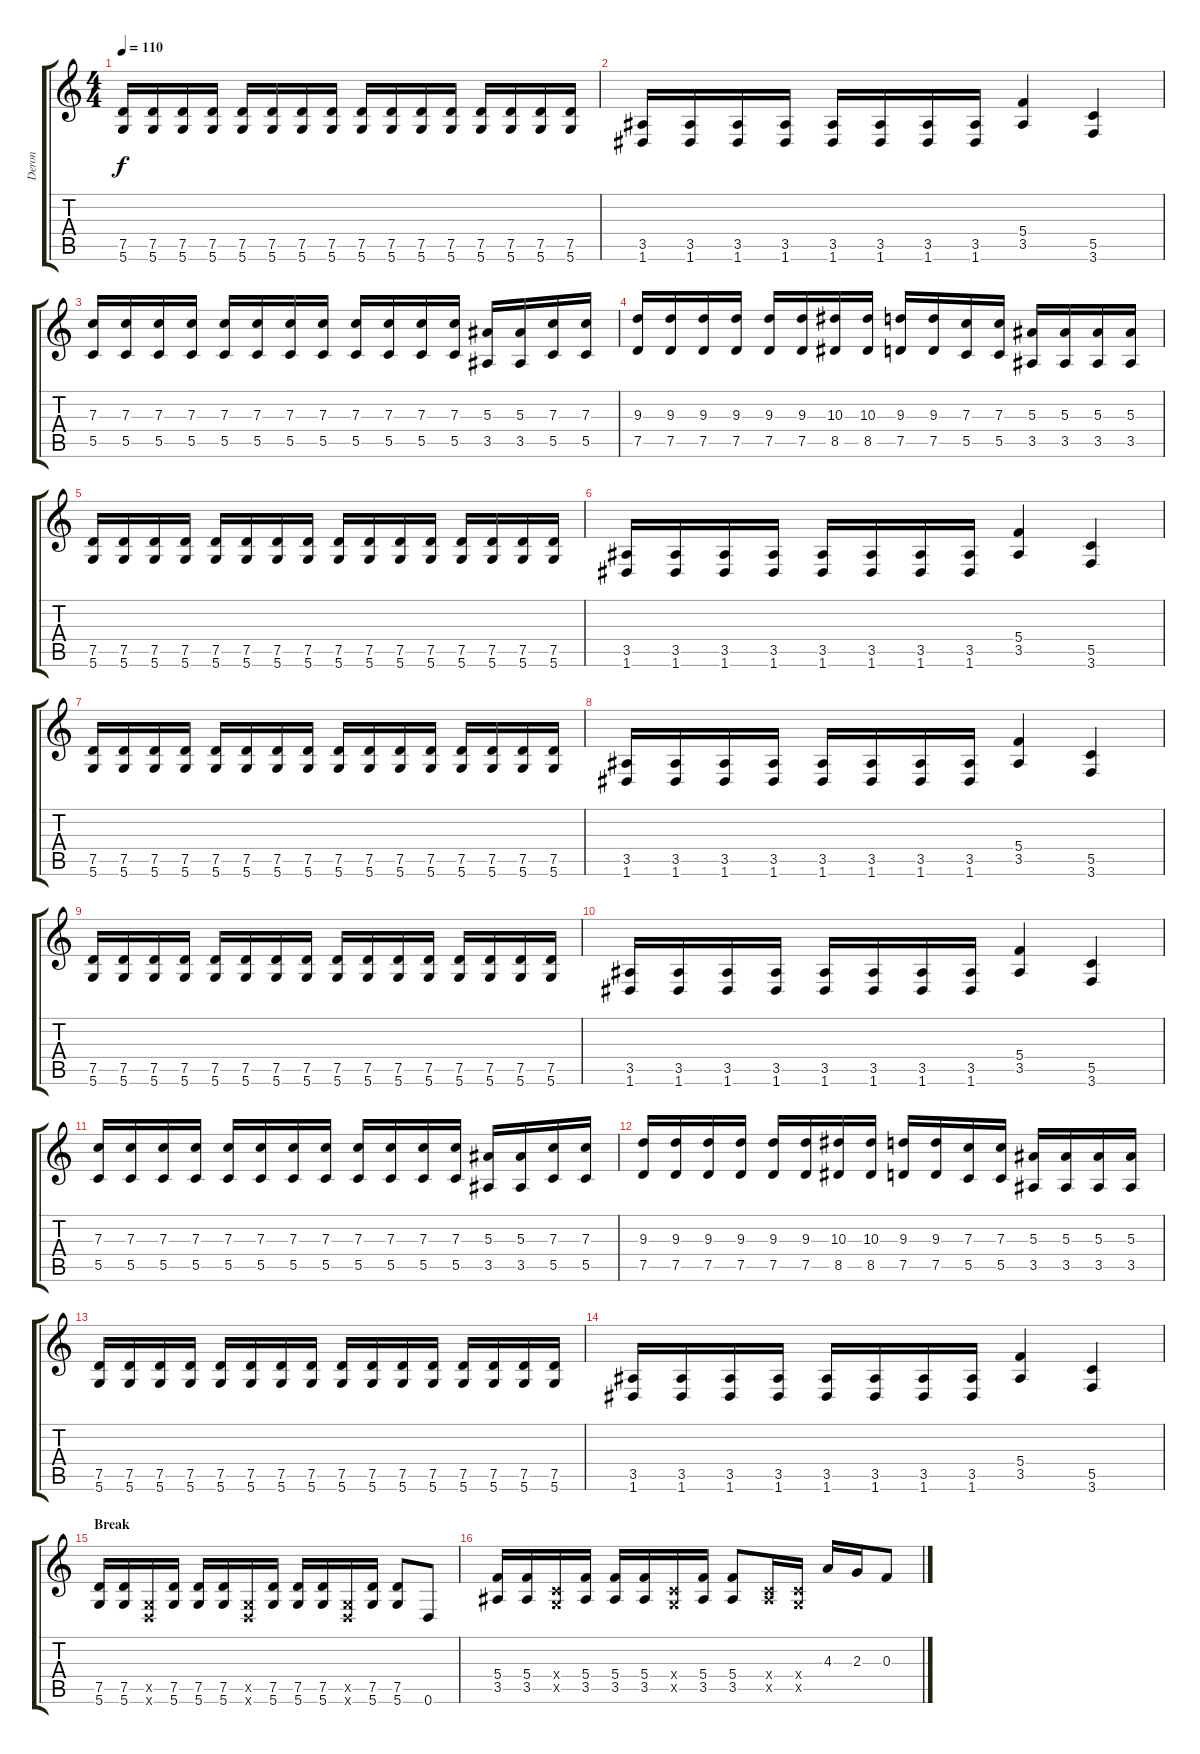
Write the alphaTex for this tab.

\track ("Deron" "Deron") {instrument distortionguitar}
\staff {score tabs}
\tuning (D4 A3 F3 C3 G2 D2) {hide}
\ts (4 4)
\tempo 110
\clef g2
\ks c
(7.5 5.6).16{dy f} (7.5 5.6).16 (7.5 5.6).16 (7.5 5.6).16 (7.5 5.6).16 (7.5 5.6).16 (7.5 5.6).16 (7.5 5.6).16 (7.5 5.6).16 (7.5 5.6).16 (7.5 5.6).16 (7.5 5.6).16 (7.5 5.6).16 (7.5 5.6).16 (7.5 5.6).16 (7.5 5.6).16 |
(3.5 1.6).16 (3.5 1.6).16 (3.5 1.6).16 (3.5 1.6).16 (3.5 1.6).16 (3.5 1.6).16 (3.5 1.6).16 (3.5 1.6).16 (5.4 3.5).4 (5.5 3.6).4 |
(7.3 5.5).16 (7.3 5.5).16 (7.3 5.5).16 (7.3 5.5).16 (7.3 5.5).16 (7.3 5.5).16 (7.3 5.5).16 (7.3 5.5).16 (7.3 5.5).16 (7.3 5.5).16 (7.3 5.5).16 (7.3 5.5).16 (5.3 3.5).16 (5.3 3.5).16 (7.3 5.5).16 (7.3 5.5).16 |
(9.3 7.5).16 (9.3 7.5).16 (9.3 7.5).16 (9.3 7.5).16 (9.3 7.5).16 (9.3 7.5).16 (10.3 8.5).16 (10.3 8.5).16 (9.3 7.5).16 (9.3 7.5).16 (7.3 5.5).16 (7.3 5.5).16 (5.3 3.5).16 (5.3 3.5).16 (5.3 3.5).16 (5.3 3.5).16 |
(7.5 5.6).16 (7.5 5.6).16 (7.5 5.6).16 (7.5 5.6).16 (7.5 5.6).16 (7.5 5.6).16 (7.5 5.6).16 (7.5 5.6).16 (7.5 5.6).16 (7.5 5.6).16 (7.5 5.6).16 (7.5 5.6).16 (7.5 5.6).16 (7.5 5.6).16 (7.5 5.6).16 (7.5 5.6).16 |
(3.5 1.6).16 (3.5 1.6).16 (3.5 1.6).16 (3.5 1.6).16 (3.5 1.6).16 (3.5 1.6).16 (3.5 1.6).16 (3.5 1.6).16 (5.4 3.5).4 (5.5 3.6).4 |
(7.5 5.6).16 (7.5 5.6).16 (7.5 5.6).16 (7.5 5.6).16 (7.5 5.6).16 (7.5 5.6).16 (7.5 5.6).16 (7.5 5.6).16 (7.5 5.6).16 (7.5 5.6).16 (7.5 5.6).16 (7.5 5.6).16 (7.5 5.6).16 (7.5 5.6).16 (7.5 5.6).16 (7.5 5.6).16 |
(3.5 1.6).16 (3.5 1.6).16 (3.5 1.6).16 (3.5 1.6).16 (3.5 1.6).16 (3.5 1.6).16 (3.5 1.6).16 (3.5 1.6).16 (5.4 3.5).4 (5.5 3.6).4 |
(7.5 5.6).16 (7.5 5.6).16 (7.5 5.6).16 (7.5 5.6).16 (7.5 5.6).16 (7.5 5.6).16 (7.5 5.6).16 (7.5 5.6).16 (7.5 5.6).16 (7.5 5.6).16 (7.5 5.6).16 (7.5 5.6).16 (7.5 5.6).16 (7.5 5.6).16 (7.5 5.6).16 (7.5 5.6).16 |
(3.5 1.6).16 (3.5 1.6).16 (3.5 1.6).16 (3.5 1.6).16 (3.5 1.6).16 (3.5 1.6).16 (3.5 1.6).16 (3.5 1.6).16 (5.4 3.5).4 (5.5 3.6).4 |
(7.3 5.5).16 (7.3 5.5).16 (7.3 5.5).16 (7.3 5.5).16 (7.3 5.5).16 (7.3 5.5).16 (7.3 5.5).16 (7.3 5.5).16 (7.3 5.5).16 (7.3 5.5).16 (7.3 5.5).16 (7.3 5.5).16 (5.3 3.5).16 (5.3 3.5).16 (7.3 5.5).16 (7.3 5.5).16 |
(9.3 7.5).16 (9.3 7.5).16 (9.3 7.5).16 (9.3 7.5).16 (9.3 7.5).16 (9.3 7.5).16 (10.3 8.5).16 (10.3 8.5).16 (9.3 7.5).16 (9.3 7.5).16 (7.3 5.5).16 (7.3 5.5).16 (5.3 3.5).16 (5.3 3.5).16 (5.3 3.5).16 (5.3 3.5).16 |
(7.5 5.6).16 (7.5 5.6).16 (7.5 5.6).16 (7.5 5.6).16 (7.5 5.6).16 (7.5 5.6).16 (7.5 5.6).16 (7.5 5.6).16 (7.5 5.6).16 (7.5 5.6).16 (7.5 5.6).16 (7.5 5.6).16 (7.5 5.6).16 (7.5 5.6).16 (7.5 5.6).16 (7.5 5.6).16 |
(3.5 1.6).16 (3.5 1.6).16 (3.5 1.6).16 (3.5 1.6).16 (3.5 1.6).16 (3.5 1.6).16 (3.5 1.6).16 (3.5 1.6).16 (5.4 3.5).4 (5.5 3.6).4 |
\section ("" "Break")
(7.5 5.6).16 (7.5 5.6).16 (0.5{x} 0.6{x}).16 (7.5 5.6).16 (7.5 5.6).16 (7.5 5.6).16 (0.5{x} 0.6{x}).16 (7.5 5.6).16 (7.5 5.6).16 (7.5 5.6).16 (0.5{x} 0.6{x}).16 (7.5 5.6).16 (7.5 5.6).8 0.6.8 |
(5.4 3.5).16 (5.4 3.5).16 (0.4{x} 0.5{x}).16 (5.4 3.5).16 (5.4 3.5).16 (5.4 3.5).16 (0.4{x} 0.5{x}).16 (5.4 3.5).16 (5.4 3.5).8 (0.4{x} 3.5{x}).16 (0.4{x} 0.5{x}).16 4.3.16 2.3.16 0.3.8
